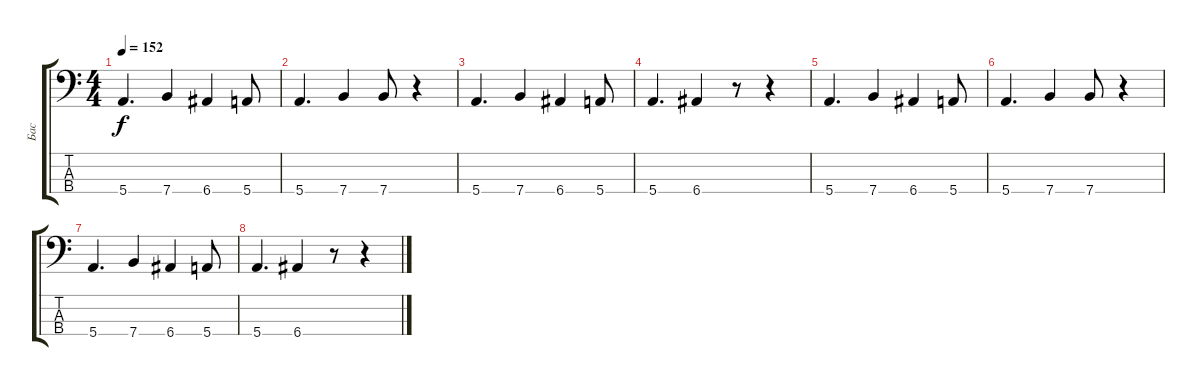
\track ("Бас" "Бас") {instrument electricbassfinger}
\staff {score tabs}
\tuning (G2 D2 A1 E1) {hide}
\ts (4 4)
\tempo 152
\clef f4
\ks c
5.4.4{d dy f} 7.4.4 6.4.4 5.4.8 |
5.4.4{d} 7.4.4 7.4.8 r.4 |
5.4.4{d} 7.4.4 6.4.4 5.4.8 |
5.4.4{d} 6.4.4 r.8 r.4 |
5.4.4{d} 7.4.4 6.4.4 5.4.8 |
5.4.4{d} 7.4.4 7.4.8 r.4 |
5.4.4{d} 7.4.4 6.4.4 5.4.8 |
5.4.4{d} 6.4.4 r.8 r.4
